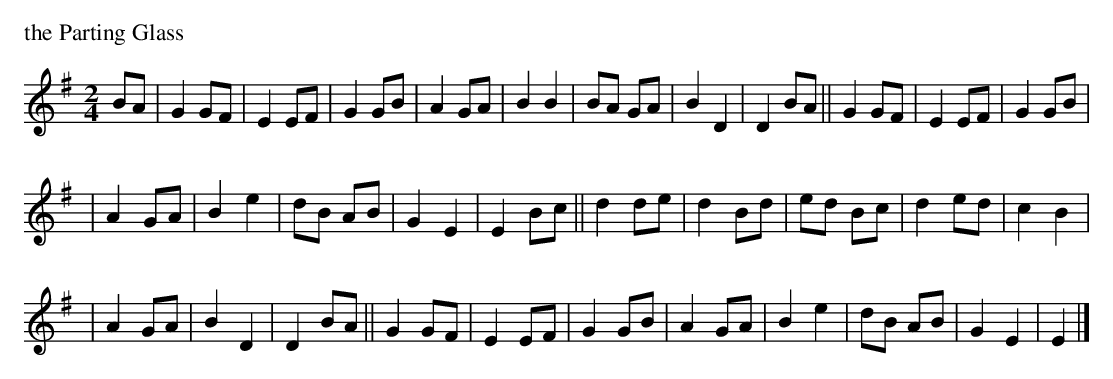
X:1
P: the Parting Glass
M:2/4
L:1/8
K:EMin
BA \
| G2GF | E2EF | G2GB | A2GA | B2B2 | BA GA | B2D2 | D2BA || G2GF | E2EF | G2GB |
| A2GA | B2e2 | dB AB | G2E2 | E2Bc || d2de | d2Bd | ed Bc | d2ed | c2B2 |
| A2GA | B2D2 | D2BA || G2GF | E2EF | G2GB | A2GA | B2e2 | dB AB | G2E2 | E2 |]
